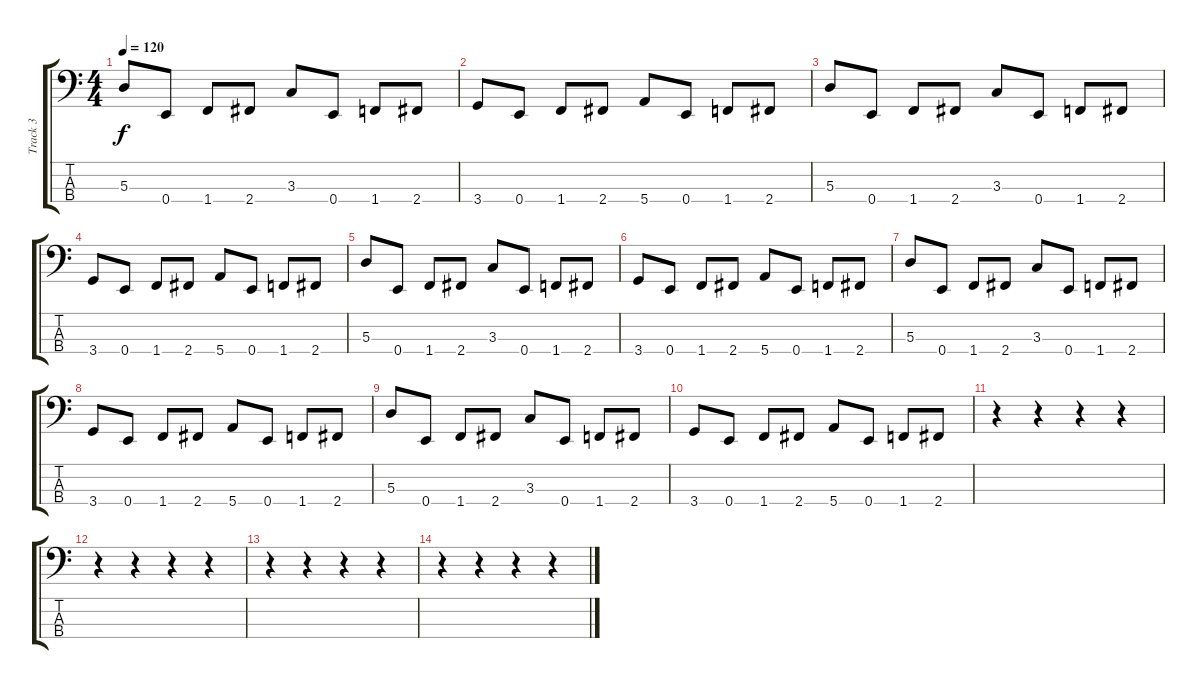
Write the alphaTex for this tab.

\track ("Track 3" "Track 3") {instrument electricbassfinger}
\staff {score tabs}
\tuning (G2 D2 A1 E1) {hide}
\ts (4 4)
\tempo 120
\clef f4
\ks c
5.3.8{dy f} 0.4.8 1.4.8 2.4.8 3.3.8 0.4.8 1.4.8 2.4.8 |
3.4.8 0.4.8 1.4.8 2.4.8 5.4.8 0.4.8 1.4.8 2.4.8 |
5.3.8 0.4.8 1.4.8 2.4.8 3.3.8 0.4.8 1.4.8 2.4.8 |
3.4.8 0.4.8 1.4.8 2.4.8 5.4.8 0.4.8 1.4.8 2.4.8 |
5.3.8 0.4.8 1.4.8 2.4.8 3.3.8 0.4.8 1.4.8 2.4.8 |
3.4.8 0.4.8 1.4.8 2.4.8 5.4.8 0.4.8 1.4.8 2.4.8 |
5.3.8 0.4.8 1.4.8 2.4.8 3.3.8 0.4.8 1.4.8 2.4.8 |
3.4.8 0.4.8 1.4.8 2.4.8 5.4.8 0.4.8 1.4.8 2.4.8 |
5.3.8 0.4.8 1.4.8 2.4.8 3.3.8 0.4.8 1.4.8 2.4.8 |
3.4.8 0.4.8 1.4.8 2.4.8 5.4.8 0.4.8 1.4.8 2.4.8 |
r.4 r.4 r.4 r.4 |
r.4 r.4 r.4 r.4 |
r.4 r.4 r.4 r.4 |
r.4 r.4 r.4 r.4
